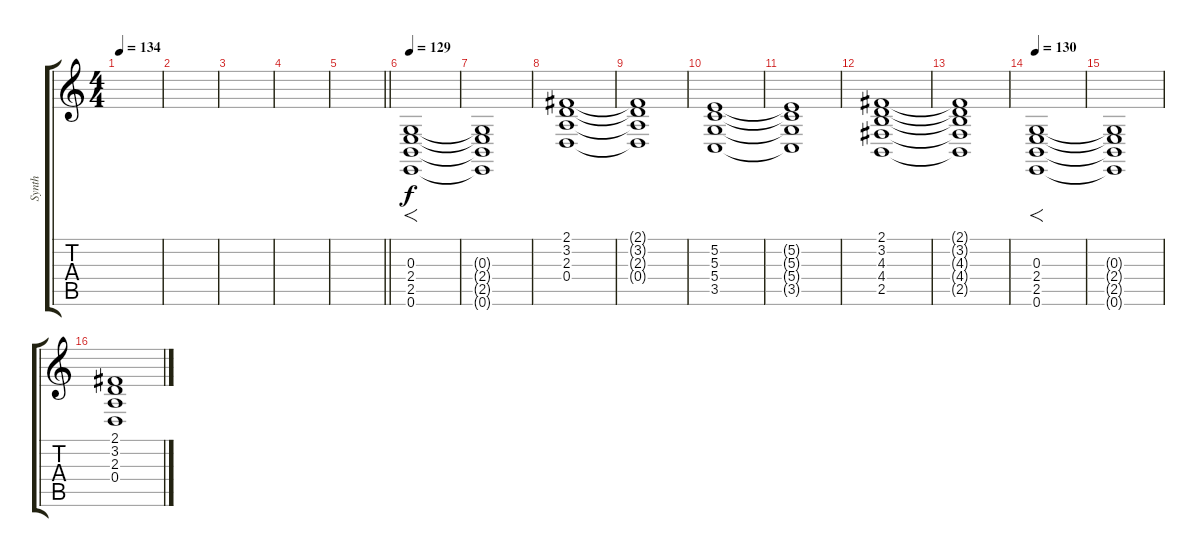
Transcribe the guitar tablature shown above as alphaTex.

\track ("Synth" "Synth") {instrument lead1square}
\staff {score tabs}
\tuning (E4 B3 G3 D3 A2 E2) {hide}
\ts (4 4)
\tempo 134
\clef g2
\ks c
|
|
|
|
\barLineRight lightlight
|
\tempo 129
(0.3 2.4 2.5 0.6).1{f} |
(0.3{t} 2.4{t} 2.5{t} 0.6{t}).1 |
(2.1 3.2 2.3 0.4).1 |
(2.1{t} 3.2{t} 2.3{t} 0.4{t}).1 |
(5.2 5.3 5.4 3.5).1 |
(5.2{t} 5.3{t} 5.4{t} 3.5{t}).1 |
(2.1 3.2 4.3 4.4 2.5).1 |
(2.1{t} 3.2{t} 4.3{t} 4.4{t} 2.5{t}).1 |
\tempo 130
(0.3 2.4 2.5 0.6).1{f} |
(0.3{t} 2.4{t} 2.5{t} 0.6{t}).1 |
(2.1 3.2 2.3 0.4).1
